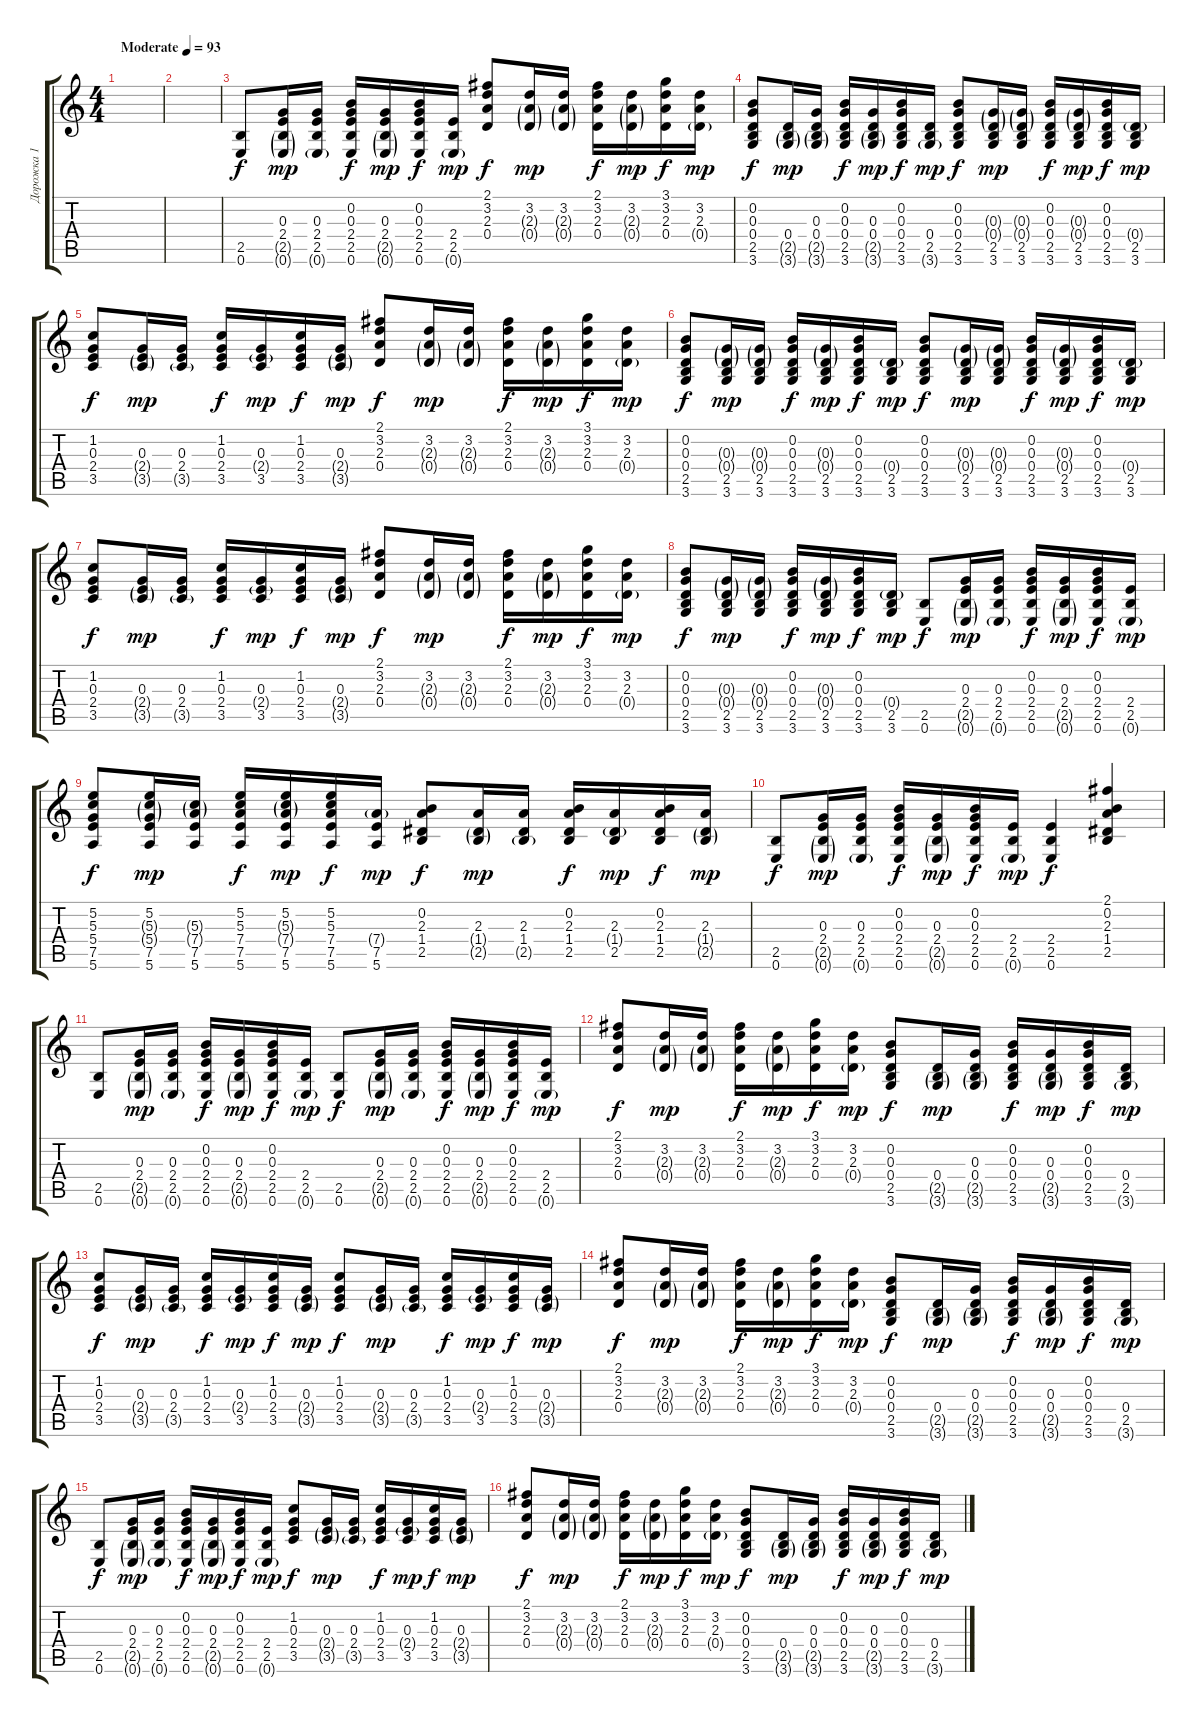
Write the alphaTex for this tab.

\track ("Дорожка 1" "Дорожка 1") {instrument acousticguitarsteel}
\staff {score tabs}
\tuning (E4 B3 G3 D3 A2 E2) {hide}
\ts (4 4)
\tempo (93 "Moderate")
\clef g2
\ks c
|
|
(2.5 0.6).8 (0.3 2.4 2.5{g} 0.6{g}).16{dy mp} (0.3 2.4 2.5 0.6{g}).16 (0.2 0.3 2.4 2.5 0.6).16{dy f} (0.3 2.4 2.5{g} 0.6{g}).16{dy mp} (0.2 0.3 2.4 2.5 0.6).16{dy f} (2.4 2.5 0.6{g}).16{dy mp} (2.1 3.2 2.3 0.4).8{dy f} (3.2 2.3{g} 0.4{g}).16{dy mp} (3.2 2.3{g} 0.4{g}).16 (2.1 3.2 2.3 0.4).16{dy f} (3.2 2.3{g} 0.4{g}).16{dy mp} (3.1 3.2 2.3 0.4).16{dy f} (3.2 2.3 0.4{g}).16{dy mp} |
(0.2 0.3 0.4 2.5 3.6).8{dy f} (0.4 2.5{g} 3.6{g}).16{dy mp} (0.3 0.4 2.5{g} 3.6{g}).16 (0.2 0.3 0.4 2.5 3.6).16{dy f} (0.3 0.4 2.5{g} 3.6{g}).16{dy mp} (0.2 0.3 0.4 2.5 3.6).16{dy f} (0.4 2.5 3.6{g}).16{dy mp} (0.2 0.3 0.4 2.5 3.6).8{dy f} (0.3{g} 0.4{g} 2.5 3.6).16{dy mp} (0.3{g} 0.4{g} 2.5 3.6).16 (0.2 0.3 0.4 2.5 3.6).16{dy f} (0.3{g} 0.4{g} 2.5 3.6).16{dy mp} (0.2 0.3 0.4 2.5 3.6).16{dy f} (0.4{g} 2.5 3.6).16{dy mp} |
(1.2 0.3 2.4 3.5).8{dy f} (0.3 2.4{g} 3.5{g}).16{dy mp} (0.3 2.4 3.5{g}).16 (1.2 0.3 2.4 3.5).16{dy f} (0.3 2.4{g} 3.5).16{dy mp} (1.2 0.3 2.4 3.5).16{dy f} (0.3 2.4{g} 3.5{g}).16{dy mp} (2.1 3.2 2.3 0.4).8{dy f} (3.2 2.3{g} 0.4{g}).16{dy mp} (3.2 2.3{g} 0.4{g}).16 (2.1 3.2 2.3 0.4).16{dy f} (3.2 2.3{g} 0.4{g}).16{dy mp} (3.1 3.2 2.3 0.4).16{dy f} (3.2 2.3 0.4{g}).16{dy mp} |
(0.2 0.3 0.4 2.5 3.6).8{dy f} (0.3{g} 0.4{g} 2.5 3.6).16{dy mp} (0.3{g} 0.4{g} 2.5 3.6).16 (0.2 0.3 0.4 2.5 3.6).16{dy f} (0.3{g} 0.4{g} 2.5 3.6).16{dy mp} (0.2 0.3 0.4 2.5 3.6).16{dy f} (0.4{g} 2.5 3.6).16{dy mp} (0.2 0.3 0.4 2.5 3.6).8{dy f} (0.3{g} 0.4{g} 2.5 3.6).16{dy mp} (0.3{g} 0.4{g} 2.5 3.6).16 (0.2 0.3 0.4 2.5 3.6).16{dy f} (0.3{g} 0.4{g} 2.5 3.6).16{dy mp} (0.2 0.3 0.4 2.5 3.6).16{dy f} (0.4{g} 2.5 3.6).16{dy mp} |
(1.2 0.3 2.4 3.5).8{dy f} (0.3 2.4{g} 3.5{g}).16{dy mp} (0.3 2.4 3.5{g}).16 (1.2 0.3 2.4 3.5).16{dy f} (0.3 2.4{g} 3.5).16{dy mp} (1.2 0.3 2.4 3.5).16{dy f} (0.3 2.4{g} 3.5{g}).16{dy mp} (2.1 3.2 2.3 0.4).8{dy f} (3.2 2.3{g} 0.4{g}).16{dy mp} (3.2 2.3{g} 0.4{g}).16 (2.1 3.2 2.3 0.4).16{dy f} (3.2 2.3{g} 0.4{g}).16{dy mp} (3.1 3.2 2.3 0.4).16{dy f} (3.2 2.3 0.4{g}).16{dy mp} |
(0.2 0.3 0.4 2.5 3.6).8{dy f} (0.3{g} 0.4{g} 2.5 3.6).16{dy mp} (0.3{g} 0.4{g} 2.5 3.6).16 (0.2 0.3 0.4 2.5 3.6).16{dy f} (0.3{g} 0.4{g} 2.5 3.6).16{dy mp} (0.2 0.3 0.4 2.5 3.6).16{dy f} (0.4{g} 2.5 3.6).16{dy mp} (2.5 0.6).8{dy f} (0.3 2.4 2.5{g} 0.6{g}).16{dy mp} (0.3 2.4 2.5 0.6{g}).16 (0.2 0.3 2.4 2.5 0.6).16{dy f} (0.3 2.4 2.5{g} 0.6{g}).16{dy mp} (0.2 0.3 2.4 2.5 0.6).16{dy f} (2.4 2.5 0.6{g}).16{dy mp} |
(5.2 5.3 5.4 7.5 5.6).8{dy f} (5.2 5.3{g} 5.4{g} 7.5 5.6).16{dy mp} (5.3{g} 7.4{g} 7.5 5.6).16 (5.2 5.3 7.4 7.5 5.6).16{dy f} (5.2 5.3{g} 7.4{g} 7.5 5.6).16{dy mp} (5.2 5.3 7.4 7.5 5.6).16{dy f} (7.4{g} 7.5 5.6).16{dy mp} (0.2 2.3 1.4 2.5).8{dy f} (2.3 1.4{g} 2.5{g}).16{dy mp} (2.3 1.4 2.5{g}).16 (0.2 2.3 1.4 2.5).16{dy f} (2.3 1.4{g} 2.5).16{dy mp} (0.2 2.3 1.4 2.5).16{dy f} (2.3 1.4{g} 2.5{g}).16{dy mp} |
(2.5 0.6).8{dy f} (0.3 2.4 2.5{g} 0.6{g}).16{dy mp} (0.3 2.4 2.5 0.6{g}).16 (0.2 0.3 2.4 2.5 0.6).16{dy f} (0.3 2.4 2.5{g} 0.6{g}).16{dy mp} (0.2 0.3 2.4 2.5 0.6).16{dy f} (2.4 2.5 0.6{g}).16{dy mp} (2.4 2.5 0.6).4{dy f} (2.1 0.2 2.3 1.4 2.5).4 |
(2.5 0.6).8 (0.3 2.4 2.5{g} 0.6{g}).16{dy mp} (0.3 2.4 2.5 0.6{g}).16 (0.2 0.3 2.4 2.5 0.6).16{dy f} (0.3 2.4 2.5{g} 0.6{g}).16{dy mp} (0.2 0.3 2.4 2.5 0.6).16{dy f} (2.4 2.5 0.6{g}).16{dy mp} (2.5 0.6).8{dy f} (0.3 2.4 2.5{g} 0.6{g}).16{dy mp} (0.3 2.4 2.5 0.6{g}).16 (0.2 0.3 2.4 2.5 0.6).16{dy f} (0.3 2.4 2.5{g} 0.6{g}).16{dy mp} (0.2 0.3 2.4 2.5 0.6).16{dy f} (2.4 2.5 0.6{g}).16{dy mp} |
(2.1 3.2 2.3 0.4).8{dy f} (3.2 2.3{g} 0.4{g}).16{dy mp} (3.2 2.3{g} 0.4{g}).16 (2.1 3.2 2.3 0.4).16{dy f} (3.2 2.3{g} 0.4{g}).16{dy mp} (3.1 3.2 2.3 0.4).16{dy f} (3.2 2.3 0.4{g}).16{dy mp} (0.2 0.3 0.4 2.5 3.6).8{dy f} (0.4 2.5{g} 3.6{g}).16{dy mp} (0.3 0.4 2.5{g} 3.6{g}).16 (0.2 0.3 0.4 2.5 3.6).16{dy f} (0.3 0.4 2.5{g} 3.6{g}).16{dy mp} (0.2 0.3 0.4 2.5 3.6).16{dy f} (0.4 2.5 3.6{g}).16{dy mp} |
(1.2 0.3 2.4 3.5).8{dy f} (0.3 2.4{g} 3.5{g}).16{dy mp} (0.3 2.4 3.5{g}).16 (1.2 0.3 2.4 3.5).16{dy f} (0.3 2.4{g} 3.5).16{dy mp} (1.2 0.3 2.4 3.5).16{dy f} (0.3 2.4{g} 3.5{g}).16{dy mp} (1.2 0.3 2.4 3.5).8{dy f} (0.3 2.4{g} 3.5{g}).16{dy mp} (0.3 2.4 3.5{g}).16 (1.2 0.3 2.4 3.5).16{dy f} (0.3 2.4{g} 3.5).16{dy mp} (1.2 0.3 2.4 3.5).16{dy f} (0.3 2.4{g} 3.5{g}).16{dy mp} |
(2.1 3.2 2.3 0.4).8{dy f} (3.2 2.3{g} 0.4{g}).16{dy mp} (3.2 2.3{g} 0.4{g}).16 (2.1 3.2 2.3 0.4).16{dy f} (3.2 2.3{g} 0.4{g}).16{dy mp} (3.1 3.2 2.3 0.4).16{dy f} (3.2 2.3 0.4{g}).16{dy mp} (0.2 0.3 0.4 2.5 3.6).8{dy f} (0.4 2.5{g} 3.6{g}).16{dy mp} (0.3 0.4 2.5{g} 3.6{g}).16 (0.2 0.3 0.4 2.5 3.6).16{dy f} (0.3 0.4 2.5{g} 3.6{g}).16{dy mp} (0.2 0.3 0.4 2.5 3.6).16{dy f} (0.4 2.5 3.6{g}).16{dy mp} |
(2.5 0.6).8{dy f} (0.3 2.4 2.5{g} 0.6{g}).16{dy mp} (0.3 2.4 2.5 0.6{g}).16 (0.2 0.3 2.4 2.5 0.6).16{dy f} (0.3 2.4 2.5{g} 0.6{g}).16{dy mp} (0.2 0.3 2.4 2.5 0.6).16{dy f} (2.4 2.5 0.6{g}).16{dy mp} (1.2 0.3 2.4 3.5).8{dy f} (0.3 2.4{g} 3.5{g}).16{dy mp} (0.3 2.4 3.5{g}).16 (1.2 0.3 2.4 3.5).16{dy f} (0.3 2.4{g} 3.5).16{dy mp} (1.2 0.3 2.4 3.5).16{dy f} (0.3 2.4{g} 3.5{g}).16{dy mp} |
(2.1 3.2 2.3 0.4).8{dy f} (3.2 2.3{g} 0.4{g}).16{dy mp} (3.2 2.3{g} 0.4{g}).16 (2.1 3.2 2.3 0.4).16{dy f} (3.2 2.3{g} 0.4{g}).16{dy mp} (3.1 3.2 2.3 0.4).16{dy f} (3.2 2.3 0.4{g}).16{dy mp} (0.2 0.3 0.4 2.5 3.6).8{dy f} (0.4 2.5{g} 3.6{g}).16{dy mp} (0.3 0.4 2.5{g} 3.6{g}).16 (0.2 0.3 0.4 2.5 3.6).16{dy f} (0.3 0.4 2.5{g} 3.6{g}).16{dy mp} (0.2 0.3 0.4 2.5 3.6).16{dy f} (0.4 2.5 3.6{g}).16{dy mp}
